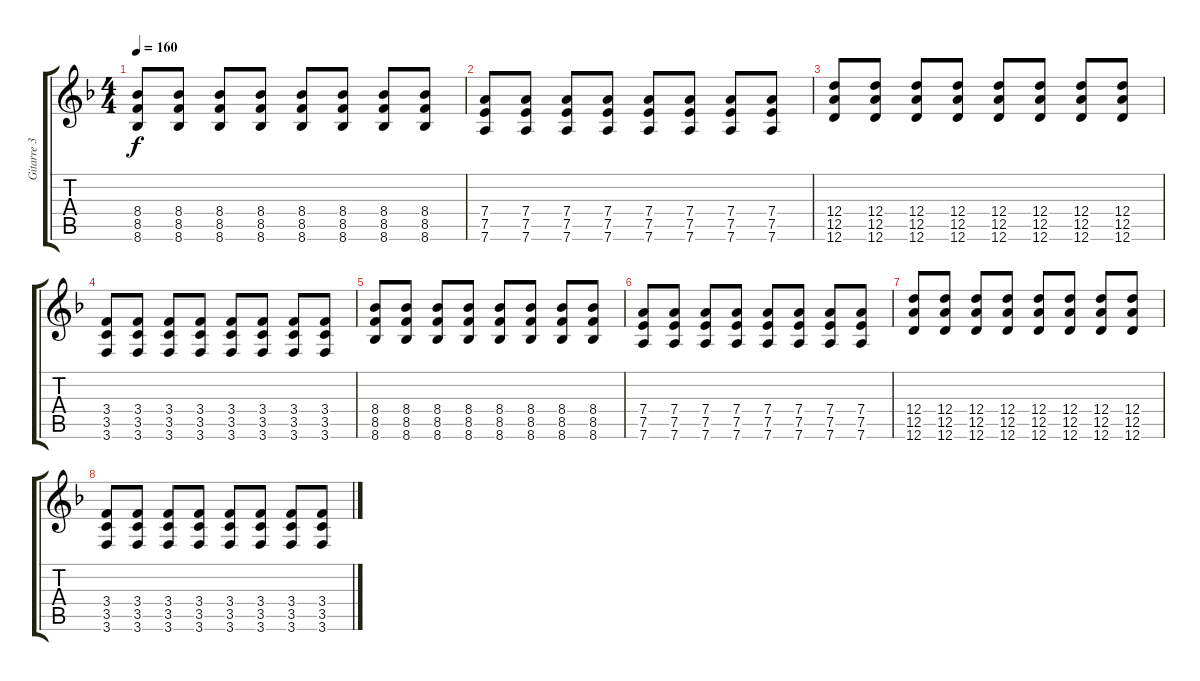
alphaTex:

\track ("Gitarre 3" "Gitarre 3") {instrument distortionguitar}
\staff {score tabs}
\tuning (E4 B3 G3 D3 A2 D2) {hide}
\ts (4 4)
\tempo 160
\clef g2
\ks dminor
(8.4 8.5 8.6).8{dy f} (8.4 8.5 8.6).8 (8.4 8.5 8.6).8 (8.4 8.5 8.6).8 (8.4 8.5 8.6).8 (8.4 8.5 8.6).8 (8.4 8.5 8.6).8 (8.4 8.5 8.6).8 |
(7.4 7.5 7.6).8 (7.4 7.5 7.6).8 (7.4 7.5 7.6).8 (7.4 7.5 7.6).8 (7.4 7.5 7.6).8 (7.4 7.5 7.6).8 (7.4 7.5 7.6).8 (7.4 7.5 7.6).8 |
(12.4 12.5 12.6).8 (12.4 12.5 12.6).8 (12.4 12.5 12.6).8 (12.4 12.5 12.6).8 (12.4 12.5 12.6).8 (12.4 12.5 12.6).8 (12.4 12.5 12.6).8 (12.4 12.5 12.6).8 |
(3.4 3.5 3.6).8 (3.4 3.5 3.6).8 (3.4 3.5 3.6).8 (3.4 3.5 3.6).8 (3.4 3.5 3.6).8 (3.4 3.5 3.6).8 (3.4 3.5 3.6).8 (3.4 3.5 3.6).8 |
(8.4 8.5 8.6).8 (8.4 8.5 8.6).8 (8.4 8.5 8.6).8 (8.4 8.5 8.6).8 (8.4 8.5 8.6).8 (8.4 8.5 8.6).8 (8.4 8.5 8.6).8 (8.4 8.5 8.6).8 |
(7.4 7.5 7.6).8 (7.4 7.5 7.6).8 (7.4 7.5 7.6).8 (7.4 7.5 7.6).8 (7.4 7.5 7.6).8 (7.4 7.5 7.6).8 (7.4 7.5 7.6).8 (7.4 7.5 7.6).8 |
(12.4 12.5 12.6).8 (12.4 12.5 12.6).8 (12.4 12.5 12.6).8 (12.4 12.5 12.6).8 (12.4 12.5 12.6).8 (12.4 12.5 12.6).8 (12.4 12.5 12.6).8 (12.4 12.5 12.6).8 |
(3.4 3.5 3.6).8 (3.4 3.5 3.6).8 (3.4 3.5 3.6).8 (3.4 3.5 3.6).8 (3.4 3.5 3.6).8 (3.4 3.5 3.6).8 (3.4 3.5 3.6).8 (3.4 3.5 3.6).8
